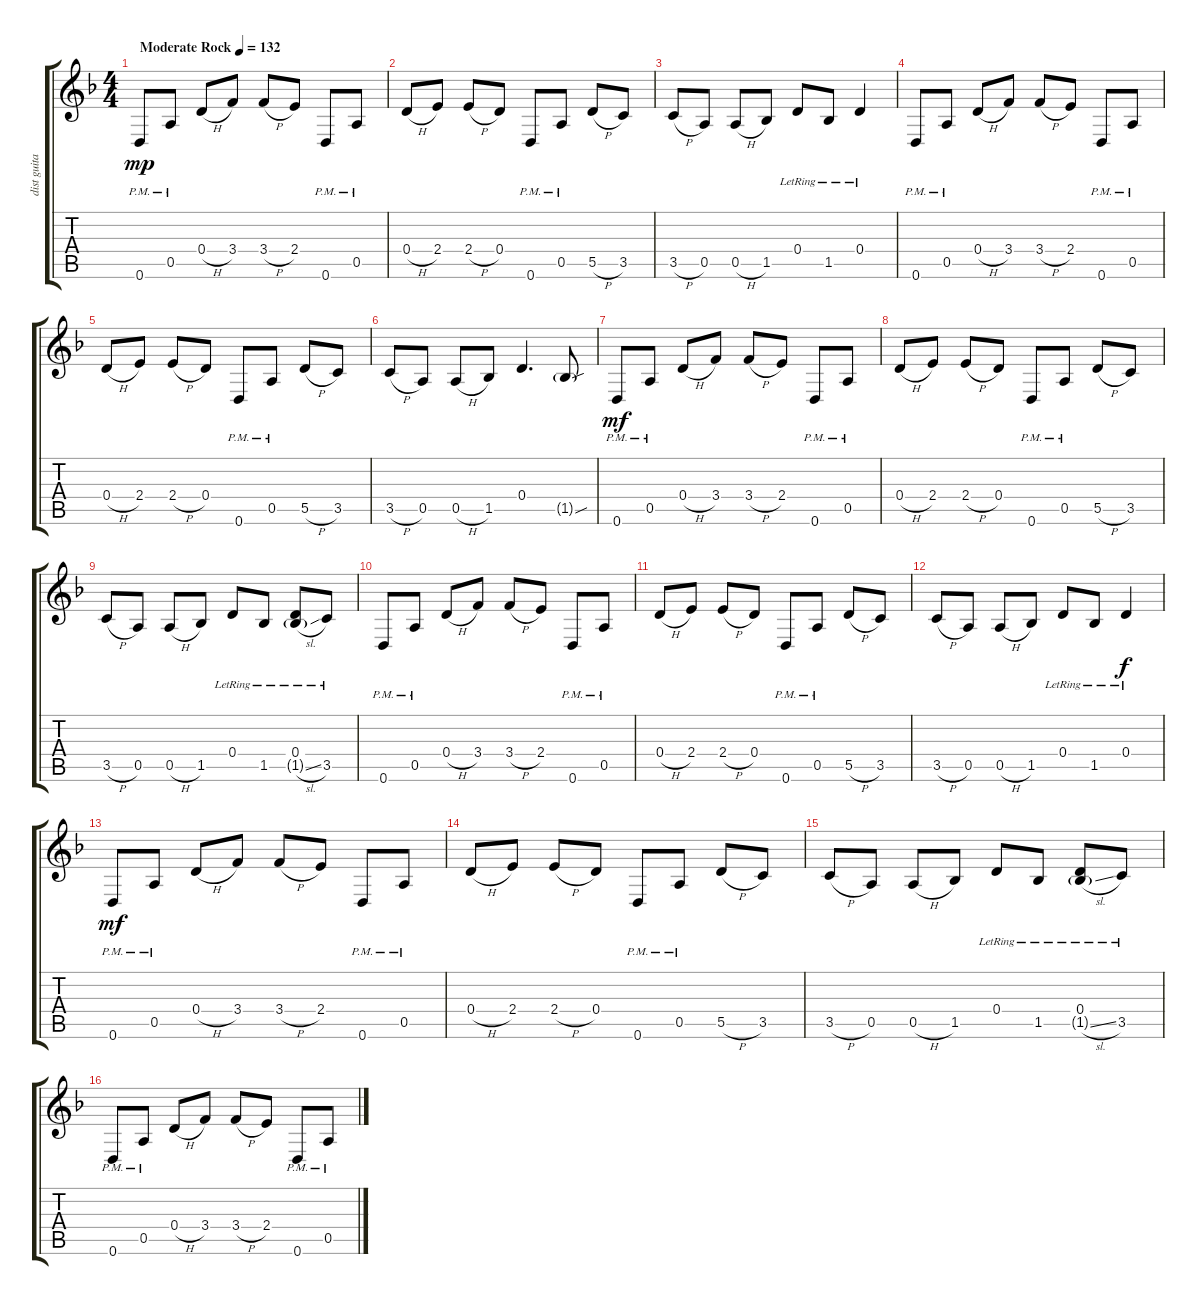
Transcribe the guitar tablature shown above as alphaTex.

\track ("dist guitar" "dist guita") {instrument distortionguitar}
\staff {score tabs}
\tuning (E4 B3 G3 D3 A2 D2) {hide}
\ts (4 4)
\tempo (132 "Moderate Rock")
\clef g2
\ks f
0.6{pm}.8{dy mp instrument distortionguitar} 0.5{pm}.8 0.4{h}.8 3.4.8 3.4{h}.8 2.4.8 0.6{pm}.8 0.5{pm}.8 |
0.4{h}.8 2.4.8 2.4{h}.8 0.4.8 0.6{pm}.8 0.5{pm}.8 5.5{h}.8 3.5.8 |
3.5{h}.8 0.5.8 0.5{h}.8 1.5.8 0.4{lr}.8 1.5{lr}.8 0.4{lr}.4 |
0.6{pm}.8 0.5{pm}.8 0.4{h}.8 3.4.8 3.4{h}.8 2.4.8 0.6{pm}.8 0.5{pm}.8 |
0.4{h}.8 2.4.8 2.4{h}.8 0.4.8 0.6{pm}.8 0.5{pm}.8 5.5{h}.8 3.5.8 |
3.5{h}.8 0.5.8 0.5{h}.8 1.5.8 0.4.4{d} 1.5{sou g}.8 |
0.6{pm}.8{dy mf} 0.5{pm}.8 0.4{h}.8 3.4.8 3.4{h}.8 2.4.8 0.6{pm}.8 0.5{pm}.8 |
0.4{h}.8 2.4.8 2.4{h}.8 0.4.8 0.6{pm}.8 0.5{pm}.8 5.5{h}.8 3.5.8 |
3.5{h}.8 0.5.8 0.5{h}.8 1.5.8 0.4{lr}.8 1.5{lr}.8 (0.4 1.5{sl g lr}).8 3.5{lr}.8 |
0.6{pm}.8 0.5{pm}.8 0.4{h}.8 3.4.8 3.4{h}.8 2.4.8 0.6{pm}.8 0.5{pm}.8 |
0.4{h}.8 2.4.8 2.4{h}.8 0.4.8 0.6{pm}.8 0.5{pm}.8 5.5{h}.8 3.5.8 |
3.5{h}.8 0.5.8 0.5{h}.8 1.5.8 0.4{lr}.8 1.5{lr}.8 0.4{lr}.4{dy f} |
0.6{pm}.8{dy mf} 0.5{pm}.8 0.4{h}.8 3.4.8 3.4{h}.8 2.4.8 0.6{pm}.8 0.5{pm}.8 |
0.4{h}.8 2.4.8 2.4{h}.8 0.4.8 0.6{pm}.8 0.5{pm}.8 5.5{h}.8 3.5.8 |
3.5{h}.8 0.5.8 0.5{h}.8 1.5.8 0.4{lr}.8 1.5{lr}.8 (0.4 1.5{sl g lr}).8 3.5{lr}.8 |
0.6{pm}.8 0.5{pm}.8 0.4{h}.8 3.4.8 3.4{h}.8 2.4.8 0.6{pm}.8 0.5{pm}.8
